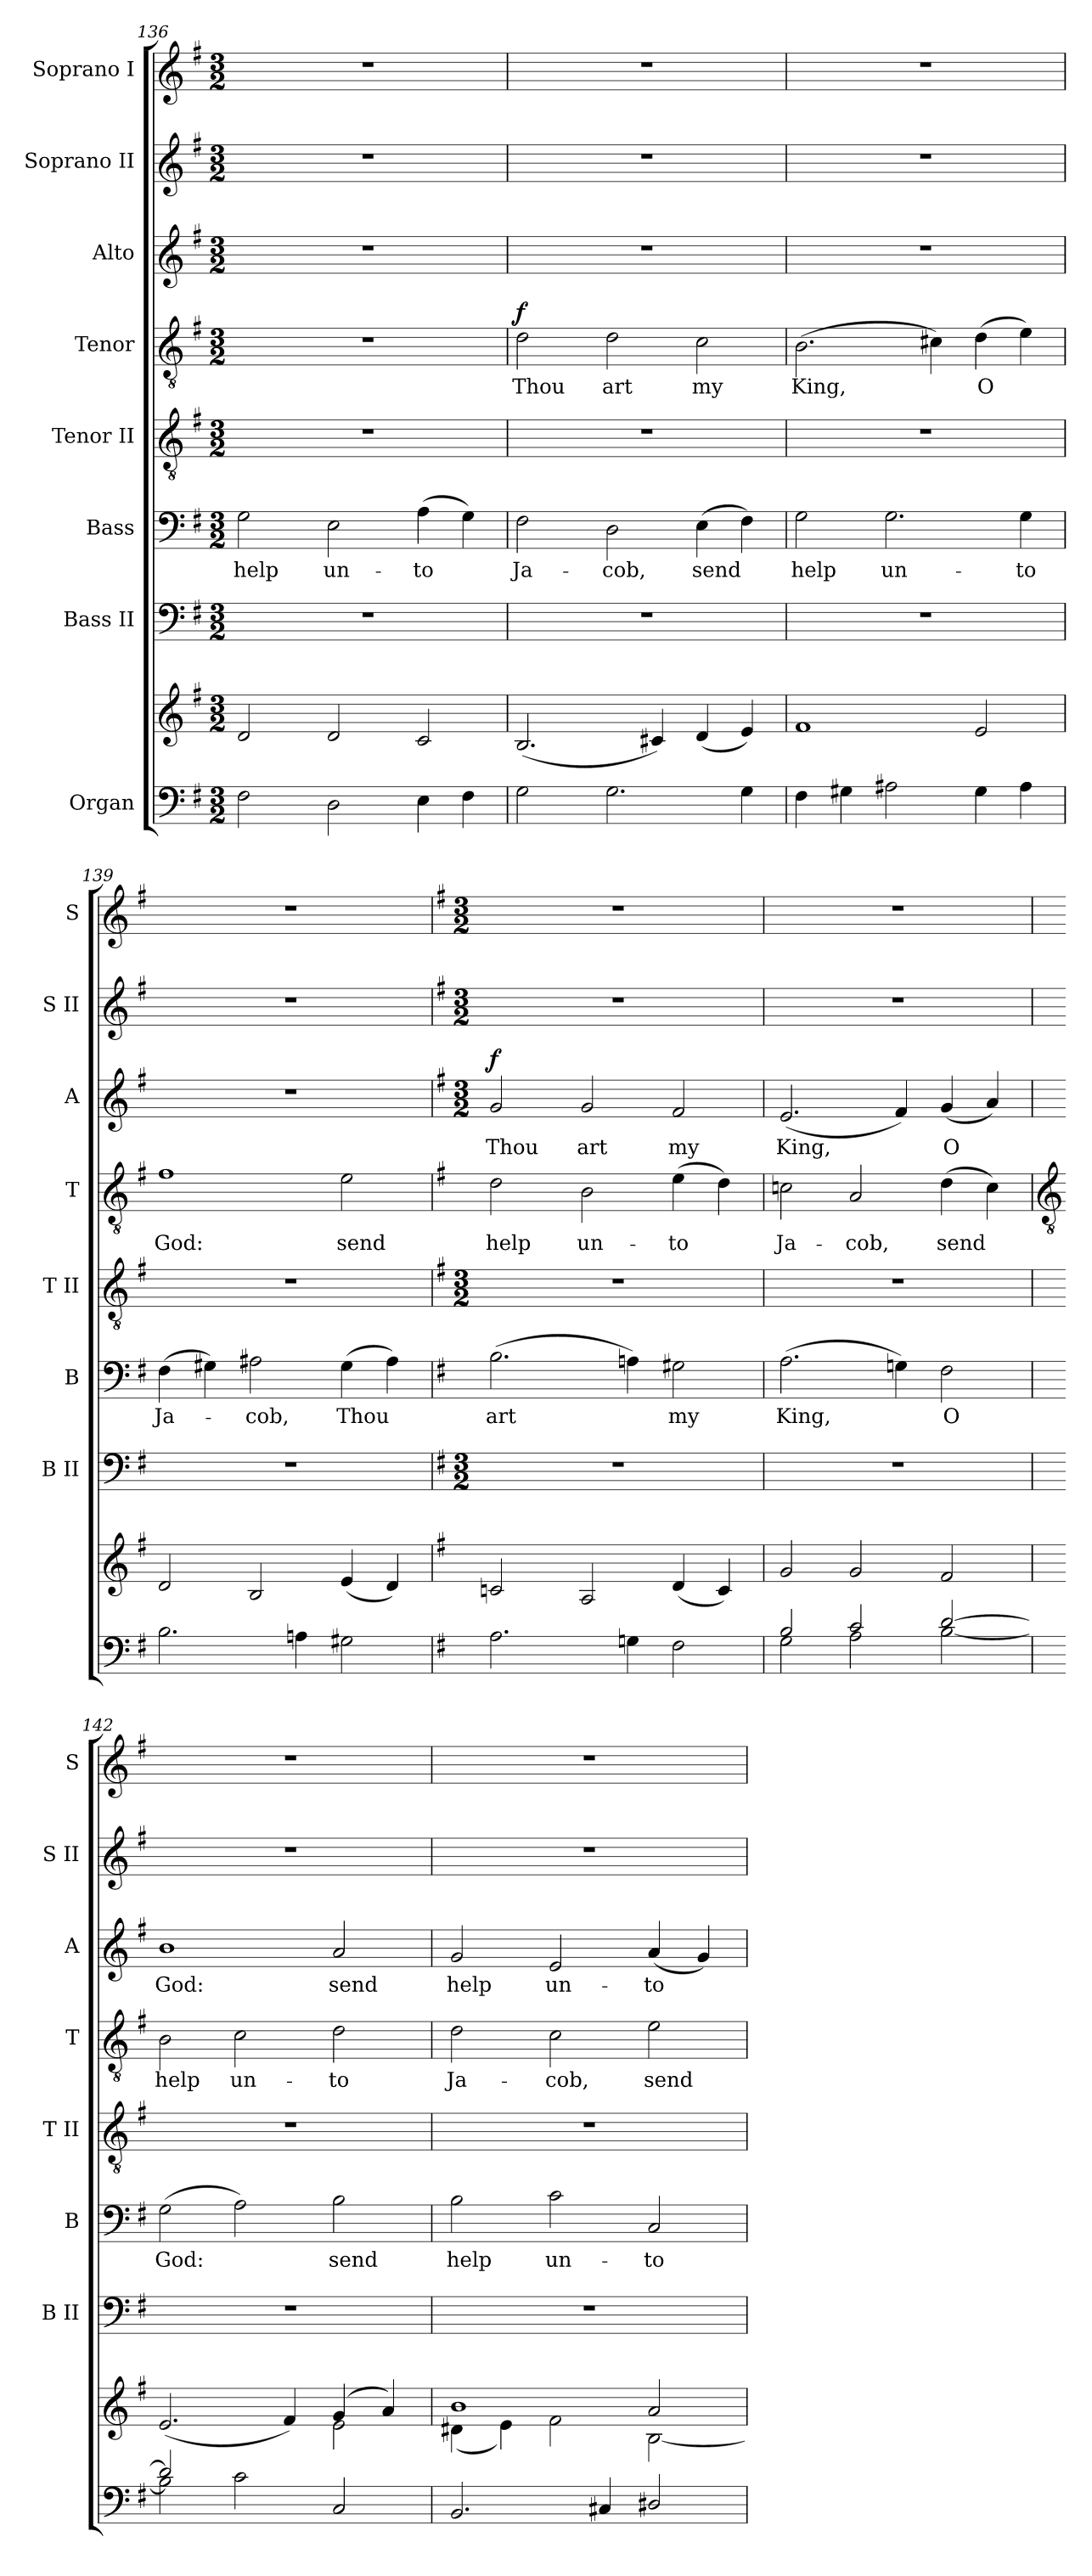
**kern	**kern	**kern	**kern	**text	**kern	**kern	**text	**dynam	**kern	**text	**dynam	**kern	**kern
*part8	*part8	*part7	*part6	*part6	*part5	*part4	*part4	*part4	*part3	*part3	*part3	*part2	*part1
*staff9	*staff8	*staff7	*staff6	*staff6	*staff5	*staff4	*staff4	*staff4	*staff3	*staff3	*staff3	*staff2	*staff1
*I"Organ	*	*I"Bass II	*I"Bass	*	*I"Tenor II	*I"Tenor	*	*	*I"Alto	*	*	*I"Soprano II	*I"Soprano I
*	*	*I'B II	*I'B	*	*I'T II	*I'T	*	*	*I'A	*	*	*I'S II	*I'S
!!LO:LB:g=z
*clefF4	*clefG2	*clefF4	*clefF4	*	*clefGv2	*clefGv2	*	*	*clefG2	*	*	*clefG2	*clefG2
*k[f#]	*k[f#]	*k[f#]	*k[f#]	*	*k[f#]	*k[f#]	*	*	*k[f#]	*	*	*k[f#]	*k[f#]
*G:	*G:	*G:	*G:	*	*G:	*G:	*	*	*G:	*	*	*G:	*G:
*M3/2	*M3/2	*M3/2	*M3/2	*	*M3/2	*M3/2	*	*	*M3/2	*	*	*M3/2	*M3/2
=136	=136	=136	=136	=136	=136	=136	=136	=136	=136	=136	=136	=136	=136
*	*^	*	*	*	*	*	*	*	*	*	*	*	*
!	!	!	!	!	!LO:LY:b	!	!LO:N:vis=1	!	!	!	!	!	!	!
2F#\	4ryy	2d/	1.r	2G	help	1.r	1.r	.	.	1.r	.	.	1.r	1.r
.	4ryy	.	.	.	.	.	.	.	.	.	.	.	.	.
!	!	!	!	!	!LO:LY:b	!	!	!	!	!	!	!	!	!
2D\	4ryy	2d/	.	2E	un-	.	.	.	.	.	.	.	.	.
.	4ryy	.	.	.	.	.	.	.	.	.	.	.	.	.
!	!	!	!	!	!LO:LY:b	!	!	!	!	!	!	!	!	!
4E\	4ryy	2c/	.	(>4A	-to	.	.	.	.	.	.	.	.	.
4F#\	4ryy	.	.	4G)	.	.	.	.	.	.	.	.	.	.
=137	=137	=137	=137	=137	=137	=137	=137	=137	=137	=137	=137	=137	=137	=137
!	!	!	!	!	!LO:LY:b	!	!	!LO:LY:b	!LO:DY:b	!	!	!	!	!
2G\	4ryy	(<2.B/	1.r	2F#	Ja-	1.r	2d	Thou	f	1.r	.	.	1.r	1.r
.	4ryy	.	.	.	.	.	.	.	.	.	.	.	.	.
!	!	!	!	!	!LO:LY:b	!	!	!LO:LY:b	!	!	!	!	!	!
2.G\	4ryy	.	.	2D	-cob,	.	2d	art	.	.	.	.	.	.
.	4ryy	4c#X/)	.	.	.	.	.	.	.	.	.	.	.	.
!	!	!	!	!	!LO:LY:b	!	!	!LO:LY:b	!	!	!	!	!	!
.	4ryy	(<4d/	.	(>4E	send	.	2c	my	.	.	.	.	.	.
4G\	4ryy	4e/)	.	4F#)	.	.	.	.	.	.	.	.	.	.
=138	=138	=138	=138	=138	=138	=138	=138	=138	=138	=138	=138	=138	=138	=138
!	!	!	!	!	!LO:LY:b	!	!	!LO:LY:b	!	!	!	!	!	!
4F#\	4ryy	1f#/	1.r	2G	help	1.r	(>2.B	King,	.	1.r	.	.	1.r	1.r
4G#X\	4ryy	.	.	.	.	.	.	.	.	.	.	.	.	.
!	!	!	!	!	!LO:LY:b	!	!	!	!	!	!	!	!	!
2A#X\	4ryy	.	.	2.G	un-	.	.	.	.	.	.	.	.	.
.	4ryy	.	.	.	.	.	4c#X)	.	.	.	.	.	.	.
!	!	!	!	!	!	!	!	!LO:LY:b	!	!	!	!	!	!
4G#\	4ryy	2e/	.	.	.	.	(>4d	O	.	.	.	.	.	.
!	!	!	!	!	!LO:LY:b	!	!	!	!	!	!	!	!	!
4A#\	4ryy	.	.	4G	-to	.	4e)	.	.	.	.	.	.	.
=139	=139	=139	=139	=139	=139	=139	=139	=139	=139	=139	=139	=139	=139	=139
!	!	!	!	!	!LO:LY:b	!	!	!LO:LY:b	!	!	!	!	!	!
2.B\	4ryy	2d/	1.r	(>4F#	Ja-	1.r	1f#	God:	.	1.r	.	.	1.r	1.r
.	4ryy	.	.	4G#X)	.	.	.	.	.	.	.	.	.	.
!	!	!	!	!	!LO:LY:b	!	!	!	!	!	!	!	!	!
.	4ryy	2B/	.	2A#X	cob,	.	.	.	.	.	.	.	.	.
4An\	4ryy	.	.	.	.	.	.	.	.	.	.	.	.	.
!	!	!	!	!	!LO:LY:b	!	!	!LO:LY:b	!	!	!	!	!	!
2G#X\	4ryy	(<4e/	.	(>4G#	Thou	.	2e	send	.	.	.	.	.	.
.	4ryy	4d/)	.	4A#)	.	.	.	.	.	.	.	.	.	.
!!LO:LB:g=z
=140	=140	=140	=140	=140	=140	=140	=140	=140	=140	=140	=140	=140	=140	=140
*	*	*	*	*	*	*	*	*	*	*k[f#]	*	*	*	*k[f#]
*	*	*	*	*	*	*	*	*	*	*G:	*	*	*	*G:
*	*	*	*M3/2	*	*	*M3/2	*	*	*	*M3/2	*	*	*M3/2	*M3/2
!	!	!	!	!	!LO:LY:b	!	!	!LO:LY:b	!	!	!LO:LY:b	!LO:DY:b	!	!LO:N:vis=1
2.A\	4ryy	2cn/	1.r	(>2.B	art	1.r	2d	help	.	2g	Thou	f	1.r	1.r
.	4ryy	.	.	.	.	.	.	.	.	.	.	.	.	.
!	!	!	!	!	!	!	!	!LO:LY:b	!	!	!LO:LY:b	!	!	!
.	4ryy	2A/	.	.	.	.	2B	un-	.	2g	art	.	.	.
4Gn\	4ryy	.	.	4An)	.	.	.	.	.	.	.	.	.	.
!	!	!	!	!	!LO:LY:b	!	!	!LO:LY:b	!	!	!LO:LY:b	!	!	!
2F#\	4ryy	(<4d/	.	2G#X	my	.	(>4e	-to	.	2f#	my	.	.	.
.	4ryy	4c/)	.	.	.	.	4d)	.	.	.	.	.	.	.
!!LO:LB:g=z
=141	=141	=141	=141	=141	=141	=141	=141	=141	=141	=141	=141	=141	=141	=141
*^	*	*	*	*	*	*	*	*	*	*	*	*	*	*
!	!	!	!LO:N:vis=1	!	!	!LO:LY:b	!	!	!LO:LY:b	!	!	!LO:LY:b	!	!	!LO:N:vis=1
2B/	2G\	2g/	1.ryy	1.r	(>2.A	King,	1.r	2cn	Ja-	.	(<2.e	King,	.	1.r	1.r
!	!	!	!	!	!	!	!	!	!LO:LY:b	!	!	!	!	!	!
2c/	2A\	2g/	.	.	.	.	.	2A	-cob,	.	.	.	.	.	.
.	.	.	.	.	4Gn)	.	.	.	.	.	4f#)	.	.	.	.
!	!	!	!	!	!	!LO:LY:b	!	!	!LO:LY:b	!	!	!LO:LY:b	!	!	!
[2d/	[2B\	2f#/	.	.	2F#	O	.	(>4d	send	.	(<4g	O	.	.	.
.	.	.	.	.	.	.	.	4c)	.	.	4a)	.	.	.	.
!!LO:LB:g=z
=142	=142	=142	=142	=142	=142	=142	=142	=142	=142	=142	=142	=142	=142	=142	=142
*	*	*	*	*	*	*	*	*clefGv2	*	*	*	*	*	*	*
!	!	!	!	!	!	!LO:LY:b	!	!	!LO:LY:b	!	!	!LO:LY:b	!	!	!LO:N:vis=1
2d/]	2B\]	(>2.e/	2ryy	1.r	(>2G	God:	1.r	2B	help	.	1b	God:	.	1.r	1.r
!	!	!	!	!	!	!	!	!	!LO:LY:b	!	!	!	!	!	!
2ryy	2c\	.	2ryy	.	2A)	.	.	2c	un-	.	.	.	.	.	.
.	.	4f#/)	.	.	.	.	.	.	.	.	.	.	.	.	.
!	!	!	!	!	!	!LO:LY:b	!	!	!LO:LY:b	!	!	!LO:LY:b	!	!	!
2ryy	2C/	(>4g/	2e\	.	2B	send	.	2d	-to	.	2a	send	.	.	.
.	.	4a/)	.	.	.	.	.	.	.	.	.	.	.	.	.
=143	=143	=143	=143	=143	=143	=143	=143	=143	=143	=143	=143	=143	=143	=143	=143
!LO:N:vis=1	!	!	!	!	!	!LO:LY:b	!	!	!LO:LY:b	!	!	!LO:LY:b	!	!	!LO:N:vis=1
1.ryy	2.BB/	1b/	(<4d#X\	1.r	2B	help	1.r	2d	Ja-	.	2g	help	.	1.r	1.r
.	.	.	4e\)	.	.	.	.	.	.	.	.	.	.	.	.
!	!	!	!	!	!	!LO:LY:b	!	!	!LO:LY:b	!	!	!LO:LY:b	!	!	!
.	.	.	2f#\	.	2c	un-	.	2c	-cob,	.	2e	un-	.	.	.
.	4C#X/	.	.	.	.	.	.	.	.	.	.	.	.	.	.
!	!	!	!	!	!	!LO:LY:b	!	!	!LO:LY:b	!	!	!LO:LY:b	!	!	!
.	2D#X/	2a/	[2B\	.	2C	-to	.	2e	send	.	(<4a	-to	.	.	.
.	.	.	.	.	.	.	.	.	.	.	4g)	.	.	.	.
*v	*v	*	*	*	*	*	*	*	*	*	*	*	*	*	*
*	*v	*v	*	*	*	*	*	*	*	*	*	*	*	*
=	=	=	=	=	=	=	=	=	=	=	=	=	=
*-	*-	*-	*-	*-	*-	*-	*-	*-	*-	*-	*-	*-	*-
